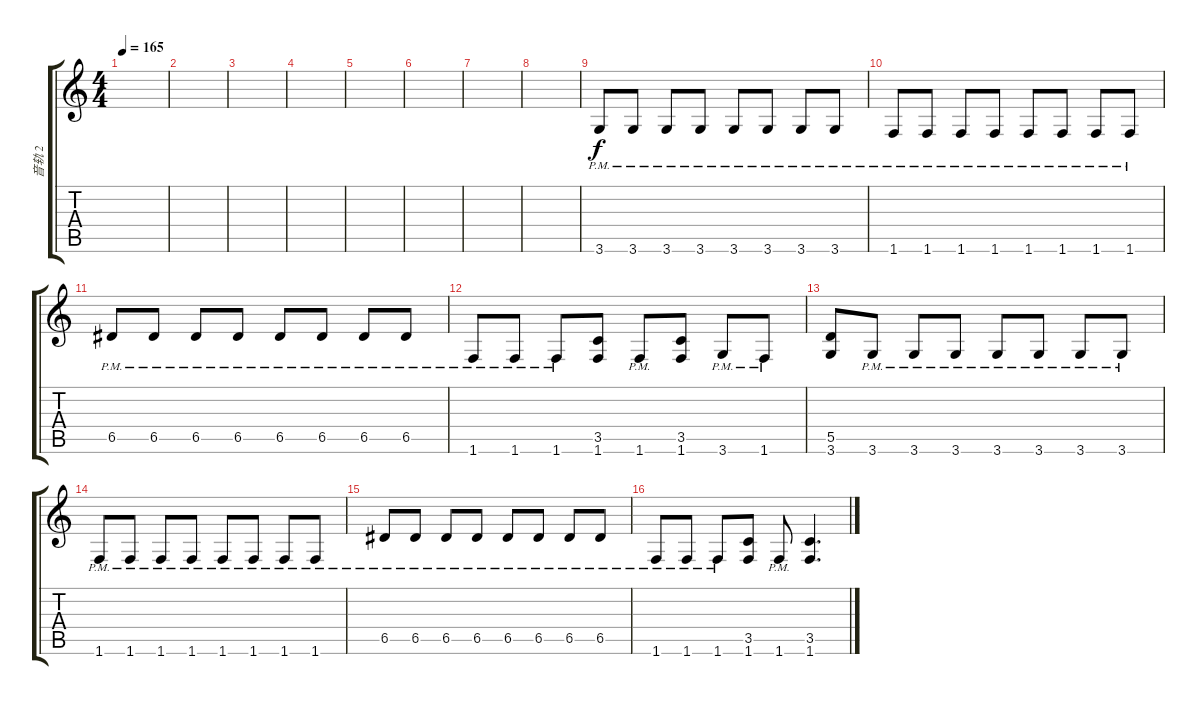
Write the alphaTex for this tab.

\track ("音轨 2" "音轨 2") {instrument distortionguitar}
\staff {score tabs}
\tuning (E4 B3 G3 D3 A2 E2) {hide}
\ts (4 4)
\tempo 165
\clef g2
\ks c
|
|
|
|
|
|
|
|
3.6{pm}.8 3.6{pm}.8 3.6{pm}.8 3.6{pm}.8 3.6{pm}.8 3.6{pm}.8 3.6{pm}.8 3.6{pm}.8 |
1.6{pm}.8 1.6{pm}.8 1.6{pm}.8 1.6{pm}.8 1.6{pm}.8 1.6{pm}.8 1.6{pm}.8 1.6{pm}.8 |
6.5{pm}.8 6.5{pm}.8 6.5{pm}.8 6.5{pm}.8 6.5{pm}.8 6.5{pm}.8 6.5{pm}.8 6.5{pm}.8 |
1.6{pm}.8 1.6{pm}.8 1.6{pm}.8 (3.5 1.6).8 1.6{pm}.8 (3.5 1.6).8 3.6{pm}.8 1.6{pm}.8 |
(5.5 3.6).8 3.6{pm}.8 3.6{pm}.8 3.6{pm}.8 3.6{pm}.8 3.6{pm}.8 3.6{pm}.8 3.6{pm}.8 |
1.6{pm}.8 1.6{pm}.8 1.6{pm}.8 1.6{pm}.8 1.6{pm}.8 1.6{pm}.8 1.6{pm}.8 1.6{pm}.8 |
6.5{pm}.8 6.5{pm}.8 6.5{pm}.8 6.5{pm}.8 6.5{pm}.8 6.5{pm}.8 6.5{pm}.8 6.5{pm}.8 |
1.6{pm}.8 1.6{pm}.8 1.6{pm}.8 (3.5 1.6).8 1.6{pm}.8 (3.5 1.6).4{d}
